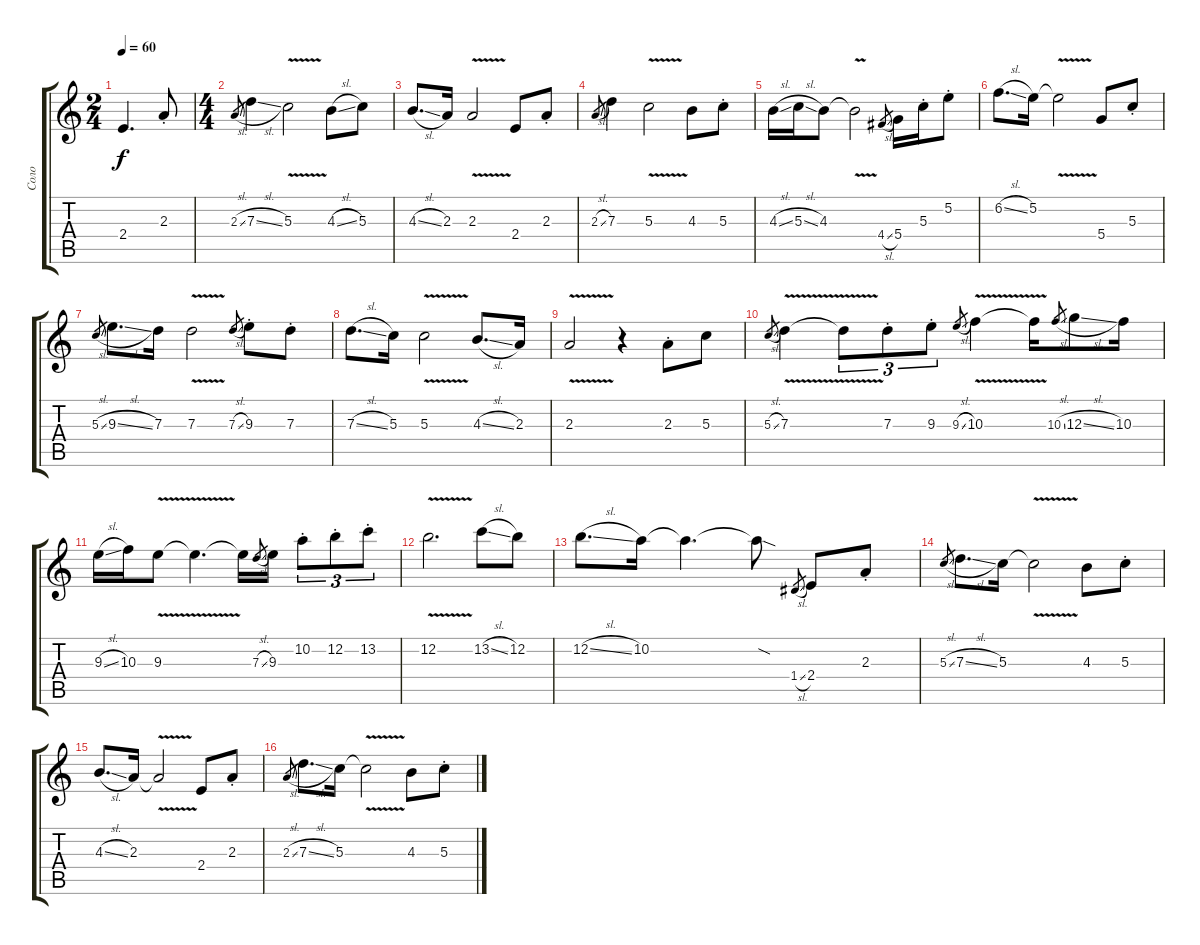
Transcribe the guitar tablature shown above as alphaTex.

\track ("Соло" "Соло") {instrument overdrivenguitar}
\staff {score tabs}
\tuning (E4 B3 G3 D3 A2 E2) {hide}
\ts (2 4)
\tempo 60
\clef g2
\ks c
2.4.4{d dy f instrument overdrivenguitar} 2.3{st}.8 |
\ts (4 4)
2.3{sl}.8{gr} 7.3{sl}.4 5.3{v}.2 4.3{sl}.8 5.3.8 |
4.3{sl}.8{d} 2.3.16 2.3{v}.2 2.4.8 2.3{st}.8 |
2.3{sl}.8{gr} 7.3.4 5.3{v}.2 4.3.8 5.3{st}.8 |
4.3{sl}.16 5.3{sl}.16 4.3.8 4.3{v t}.2 4.4{sl}.8{gr} 5.4.16 5.3{st}.16 5.2{st}.8 |
6.2{sl}.8{d} 5.2.16 5.2{v t}.2 5.4.8 5.3{st}.8 |
5.3{sl}.8{gr} 9.3{sl}.8{d} 7.3.16 7.3{v}.2 7.3{sl}.8{gr} 9.3{st}.8 7.3{st}.8 |
7.3{sl}.8{d} 5.3.16 5.3{v}.2 4.3{sl}.8{d} 2.3.16 |
2.3{v}.2 r.4 2.3{st}.8 5.3.8 |
5.3{sl}.8{gr} 7.3{v}.4 7.3{t}.8{tu (3 2)} 7.3{st}.8{tu (3 2)} 9.3{st}.8{tu (3 2)} 9.3{sl}.8{gr} 10.3{v}.4 10.3{t}.16 10.3{sl}.8{gr} 12.3{sl}.8 10.3.16 |
9.3{sl}.16 10.3.16 9.3{v}.8 9.3{t}.4{d} 9.3{t}.16 7.3{sl}.8{gr} 9.3.16 10.2{st}.8{tu (3 2)} 12.2{st}.8{tu (3 2)} 13.2{st}.8{tu (3 2)} |
12.2{v}.2{d} 13.2{sl}.8 12.2.8 |
12.2{sl}.8{d} 10.2.16 10.2{t}.4{d} 10.2{sod t}.8 1.4{sl}.8{gr} 2.4.8 2.3{st}.8 |
5.3{sl}.8{gr} 7.3{sl}.8{d} 5.3.16 5.3{v t}.2 4.3.8 5.3{st}.8 |
4.3{sl}.8{d} 2.3.16 2.3{v t}.2 2.4.8 2.3{st}.8 |
2.3{sl}.8{gr} 7.3{sl}.8{d} 5.3.16 5.3{v t}.2 4.3.8 5.3{st}.8
